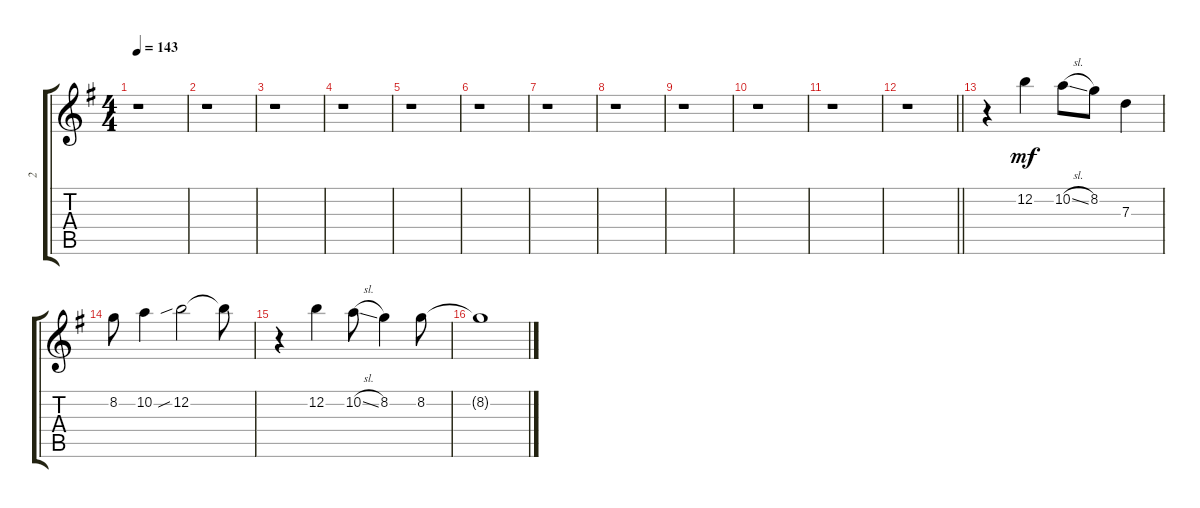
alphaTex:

\track ("2" "2") {instrument acousticguitarsteel}
\staff {score tabs}
\tuning (E4 B3 G3 D3 A2 E2) {hide}
\ts (4 4)
\tempo 143
\clef g2
\ks g
r.1{dy mf} |
r.1 |
r.1 |
r.1 |
r.1 |
r.1 |
r.1 |
r.1 |
r.1 |
r.1 |
r.1 |
\barLineRight lightlight
r.1 |
r.4 12.2.4 10.2{sl}.8 8.2.8 7.3.4 |
8.2.8 10.2.4 12.2{sib}.2 12.2{t}.8 |
r.4 12.2.4 10.2{sl}.8 8.2.4 8.2.8 |
8.2{t}.1
